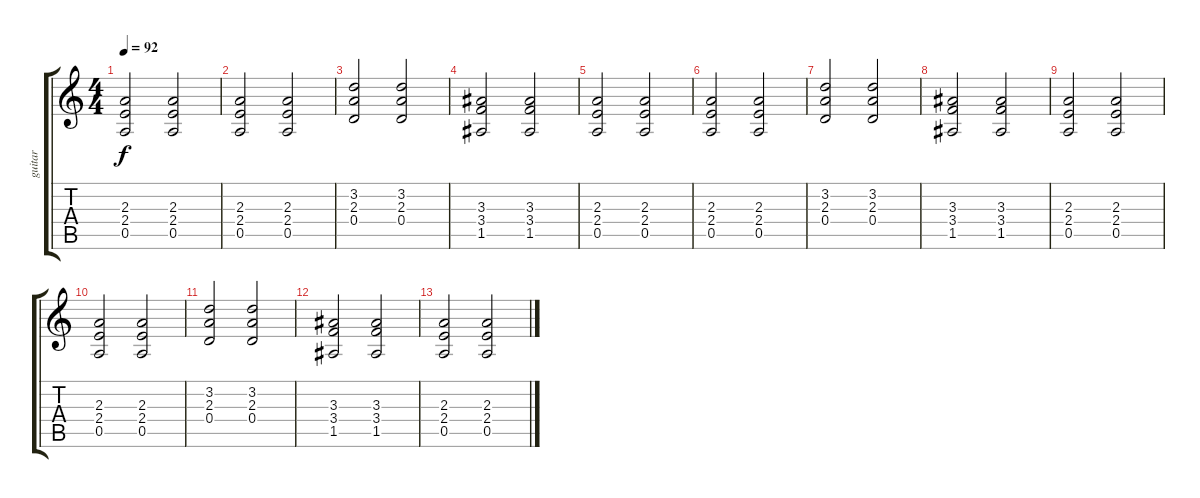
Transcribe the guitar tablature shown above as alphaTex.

\track ("guitar" "guitar") {instrument distortionguitar}
\staff {score tabs}
\tuning (E4 B3 G3 D3 A2 D2) {hide}
\ts (4 4)
\tempo 92
\clef g2
\ks c
(2.3 2.4 0.5).2{dy f} (2.3 2.4 0.5).2 |
(2.3 2.4 0.5).2 (2.3 2.4 0.5).2 |
(3.2 2.3 0.4).2 (3.2 2.3 0.4).2 |
(3.3 3.4 1.5).2{volume 7} (3.3 3.4 1.5).2 |
(2.3 2.4 0.5).2 (2.3 2.4 0.5).2 |
(2.3 2.4 0.5).2 (2.3 2.4 0.5).2 |
(3.2 2.3 0.4).2 (3.2 2.3 0.4).2 |
(3.3 3.4 1.5).2{volume 6} (3.3 3.4 1.5).2 |
(2.3 2.4 0.5).2 (2.3 2.4 0.5).2 |
(2.3 2.4 0.5).2 (2.3 2.4 0.5).2 |
(3.2 2.3 0.4).2{volume 0} (3.2 2.3 0.4).2 |
(3.3 3.4 1.5).2 (3.3 3.4 1.5).2 |
(2.3 2.4 0.5).2 (2.3 2.4 0.5).2
